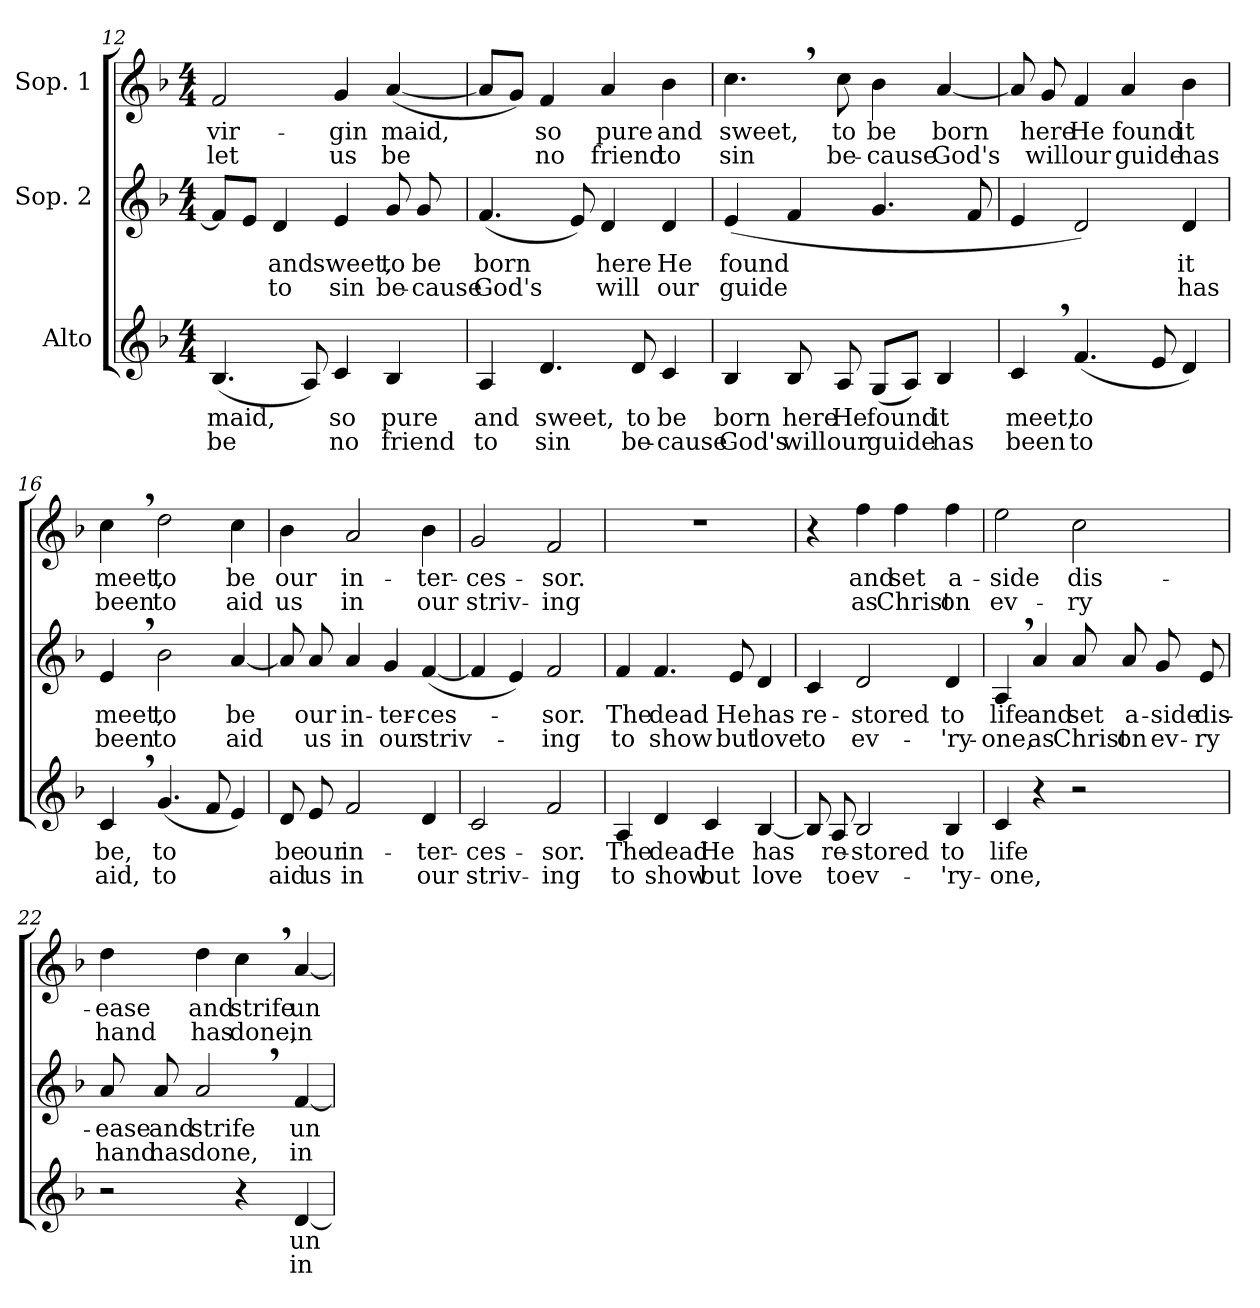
**kern	**text	**text	**kern	**text	**text	**kern	**text	**text
*part3	*part3	*part3	*part2	*part2	*part2	*part1	*part1	*part1
*staff3	*staff3	*staff3	*staff2	*staff2	*staff2	*staff1	*staff1	*staff1
*I"Alto	*	*	*I"Sop. 2	*	*	*I"Sop. 1	*	*
!!LO:PB:g=z
*clefG2	*	*	*clefG2	*	*	*clefG2	*	*
*k[b-]	*	*	*k[b-]	*	*	*k[b-]	*	*
*F:	*	*	*F:	*	*	*F:	*	*
*M4/4	*	*	*M4/4	*	*	*M4/4	*	*
=12	=12	=12	=12	=12	=12	=12	=12	=12
!	!LO:LY:b	!LO:LY:b	!	!	!	!	!LO:LY:b	!LO:LY:b
(<4.B-/	maid,	be	8f/L]	.	.	2f/	vir-	let
.	.	.	8e/J	.	.	.	.	.
!	!	!	!	!LO:LY:b	!LO:LY:b	!	!	!
.	.	.	4d/	and	to	.	.	.
8A/)	.	.	.	.	.	.	.	.
!	!LO:LY:b	!LO:LY:b	!	!LO:LY:b	!LO:LY:b	!	!LO:LY:b	!LO:LY:b
4c/	so	no	4e/	sweet,	sin	4g/	-gin	us
!	!LO:LY:b	!LO:LY:b	!	!LO:LY:b	!LO:LY:b	!	!LO:LY:b	!LO:LY:b
4B-/	pure	friend	8g/	to	be-	(<[4a/	maid,	be
!	!	!	!	!LO:LY:b	!LO:LY:b	!	!	!
.	.	.	8g/	be	-cause	.	.	.
=13	=13	=13	=13	=13	=13	=13	=13	=13
!	!LO:LY:b	!LO:LY:b	!	!LO:LY:b	!LO:LY:b	!	!	!
4A/	and	to	(<4.f/	born	God's	8a/L]	.	.
.	.	.	.	.	.	8g/J)	.	.
!	!LO:LY:b	!LO:LY:b	!	!	!	!	!LO:LY:b	!LO:LY:b
4.d/	sweet,	sin	.	.	.	4f/	so	no
.	.	.	8e/)	.	.	.	.	.
!	!	!	!	!LO:LY:b	!LO:LY:b	!	!LO:LY:b	!LO:LY:b
.	.	.	4d/	here	will	4a/	pure	friend
!	!LO:LY:b	!LO:LY:b	!	!	!	!	!	!
8d/	to	be-	.	.	.	.	.	.
!	!LO:LY:b	!LO:LY:b	!	!LO:LY:b	!LO:LY:b	!	!LO:LY:b	!LO:LY:b
4c/	be	-cause	4d/	He	our	4b-\	and	to
=14	=14	=14	=14	=14	=14	=14	=14	=14
!	!LO:LY:b	!LO:LY:b	!	!LO:LY:b	!LO:LY:b	!	!LO:LY:b	!LO:LY:b
4B-/	born	God's	(<4e/	found	guide	4.cc,>\	sweet,	sin
!	!LO:LY:b	!LO:LY:b	!	!	!	!	!	!
8B-/	here	will	4f/	.	.	.	.	.
!	!LO:LY:b	!LO:LY:b	!	!	!	!	!LO:LY:b	!LO:LY:b
8A/	He	our	.	.	.	8cc\	to	be-
!	!LO:LY:b	!LO:LY:b	!	!	!	!	!LO:LY:b	!LO:LY:b
(8G/L	found	guide	4.g/	.	.	4b-\	be	-cause
8A/J)	.	.	.	.	.	.	.	.
!	!LO:LY:b	!LO:LY:b	!	!	!	!	!LO:LY:b	!LO:LY:b
4B-/	it	has	.	.	.	[4a/	born	God's
.	.	.	8f/	.	.	.	.	.
!!LO:LB:g=z
=15	=15	=15	=15	=15	=15	=15	=15	=15
!	!LO:LY:b	!LO:LY:b	!	!	!	!	!	!
4c,>/	meet,	been	4e/	.	.	8a/]	.	.
!	!	!	!	!	!	!	!LO:LY:b	!LO:LY:b
.	.	.	.	.	.	8g/	here	will
!	!LO:LY:b	!LO:LY:b	!	!	!	!	!LO:LY:b	!LO:LY:b
(<4.f/	to	to	2d/)	.	.	4f/	He	our
!	!	!	!	!	!	!	!LO:LY:b	!LO:LY:b
.	.	.	.	.	.	4a/	found	guide
8e/	.	.	.	.	.	.	.	.
!	!	!	!	!LO:LY:b	!LO:LY:b	!	!LO:LY:b	!LO:LY:b
4d/)	.	.	4d/	it	has	4b-\	it	has
=16	=16	=16	=16	=16	=16	=16	=16	=16
!	!LO:LY:b	!LO:LY:b	!	!LO:LY:b	!LO:LY:b	!	!LO:LY:b	!LO:LY:b
4c,>/	be,	aid,	4e,>/	meet,	been	4cc,>\	meet,	been
!	!LO:LY:b	!LO:LY:b	!	!LO:LY:b	!LO:LY:b	!	!LO:LY:b	!LO:LY:b
(<4.g/	to	to	2b-\	to	to	2dd\	to	to
8f/	.	.	.	.	.	.	.	.
!	!	!	!	!LO:LY:b	!LO:LY:b	!	!LO:LY:b	!LO:LY:b
4e/)	.	.	[4a/	be	aid	4cc\	be	aid
=17	=17	=17	=17	=17	=17	=17	=17	=17
!	!LO:LY:b	!LO:LY:b	!	!	!	!	!LO:LY:b	!LO:LY:b
8d/	be	aid	8a/]	.	.	4b-\	our	us
!	!LO:LY:b	!LO:LY:b	!	!LO:LY:b	!LO:LY:b	!	!	!
8e/	our	us	8a/	our	us	.	.	.
!	!LO:LY:b	!LO:LY:b	!	!LO:LY:b	!LO:LY:b	!	!LO:LY:b	!LO:LY:b
2f/	in-	in	4a/	in-	in	2a/	in-	in
!	!	!	!	!LO:LY:b	!LO:LY:b	!	!	!
.	.	.	4g/	-ter-	our	.	.	.
!	!LO:LY:b	!LO:LY:b	!	!LO:LY:b	!LO:LY:b	!	!LO:LY:b	!LO:LY:b
4d/	-ter-	our	(<[4f/	-ces-	striv-	4b-\	-ter-	our
=18	=18	=18	=18	=18	=18	=18	=18	=18
!	!LO:LY:b	!LO:LY:b	!	!	!	!	!LO:LY:b	!LO:LY:b
2c/	-ces-	striv-	4f/]	.	.	2g/	-ces-	striv-
.	.	.	4e/)	.	.	.	.	.
!	!LO:LY:b	!LO:LY:b	!	!LO:LY:b	!LO:LY:b	!	!LO:LY:b	!LO:LY:b
2f/	-sor.	-ing	2f/	-sor.	-ing	2f/	-sor.	-ing
!!LO:LB:g=z
=19	=19	=19	=19	=19	=19	=19	=19	=19
!	!LO:LY:b	!LO:LY:b	!	!LO:LY:b	!LO:LY:b	!	!	!
4A/	The	to	4f/	The	to	1r	.	.
!	!LO:LY:b	!LO:LY:b	!	!LO:LY:b	!LO:LY:b	!	!	!
4d/	dead	show	4.f/	dead	show	.	.	.
!	!LO:LY:b	!LO:LY:b	!	!	!	!	!	!
4c/	He	but	.	.	.	.	.	.
!	!	!	!	!LO:LY:b	!LO:LY:b	!	!	!
.	.	.	8e/	He	but	.	.	.
!	!LO:LY:b	!LO:LY:b	!	!LO:LY:b	!LO:LY:b	!	!	!
[4B-/	has	love	4d/	has	love	.	.	.
=20	=20	=20	=20	=20	=20	=20	=20	=20
!	!	!	!	!LO:LY:b	!LO:LY:b	!	!	!
8B-/]	.	.	4c/	re-	to	4r	.	.
!	!LO:LY:b	!LO:LY:b	!	!	!	!	!	!
8A/	re-	to	.	.	.	.	.	.
!	!LO:LY:b	!LO:LY:b	!	!LO:LY:b	!LO:LY:b	!	!LO:LY:b	!LO:LY:b
2B-/	-stored	ev-	2d/	-stored	ev-	4ff\	and	as
!	!	!	!	!	!	!	!LO:LY:b	!LO:LY:b
.	.	.	.	.	.	4ff\	set	Christ
!	!LO:LY:b	!LO:LY:b	!	!LO:LY:b	!LO:LY:b	!	!LO:LY:b	!LO:LY:b
4B-/	to	-'ry-	4d/	to	-'ry-	4ff\	a-	on
=21	=21	=21	=21	=21	=21	=21	=21	=21
!	!LO:LY:b	!LO:LY:b	!	!LO:LY:b	!LO:LY:b	!	!LO:LY:b	!LO:LY:b
4c/	life	-one,	4A,>/	life	-one,	2ee\	-side	ev-
!	!	!	!	!LO:LY:b	!LO:LY:b	!	!	!
4r	.	.	4a/	and	as	.	.	.
!	!	!	!	!LO:LY:b	!LO:LY:b	!	!LO:LY:b	!LO:LY:b
2r	.	.	8a/	set	Christ	2cc\	dis-	-ry
!	!	!	!	!LO:LY:b	!LO:LY:b	!	!	!
.	.	.	8a/	a-	on	.	.	.
!	!	!	!	!LO:LY:b	!LO:LY:b	!	!	!
.	.	.	8g/	-side	ev-	.	.	.
!	!	!	!	!LO:LY:b	!LO:LY:b	!	!	!
.	.	.	8e/	dis-	-ry	.	.	.
=22	=22	=22	=22	=22	=22	=22	=22	=22
!	!	!	!	!LO:LY:b	!LO:LY:b	!	!LO:LY:b	!LO:LY:b
2r	.	.	8a/	-ease	hand	4dd\	-ease	hand
!	!	!	!	!LO:LY:b	!LO:LY:b	!	!	!
.	.	.	8a/	and	has	.	.	.
!	!	!	!	!LO:LY:b	!LO:LY:b	!	!LO:LY:b	!LO:LY:b
.	.	.	2a,>/	strife	done,	4dd\	and	has
!	!	!	!	!	!	!	!LO:LY:b	!LO:LY:b
4r	.	.	.	.	.	4cc,>\	strife	done,
!	!LO:LY:b	!LO:LY:b	!	!LO:LY:b	!LO:LY:b	!	!LO:LY:b	!LO:LY:b
[4d/	un-	in	[4f/	un-	in	[4a/	un-	in
=	=	=	=	=	=	=	=	=
*-	*-	*-	*-	*-	*-	*-	*-	*-
